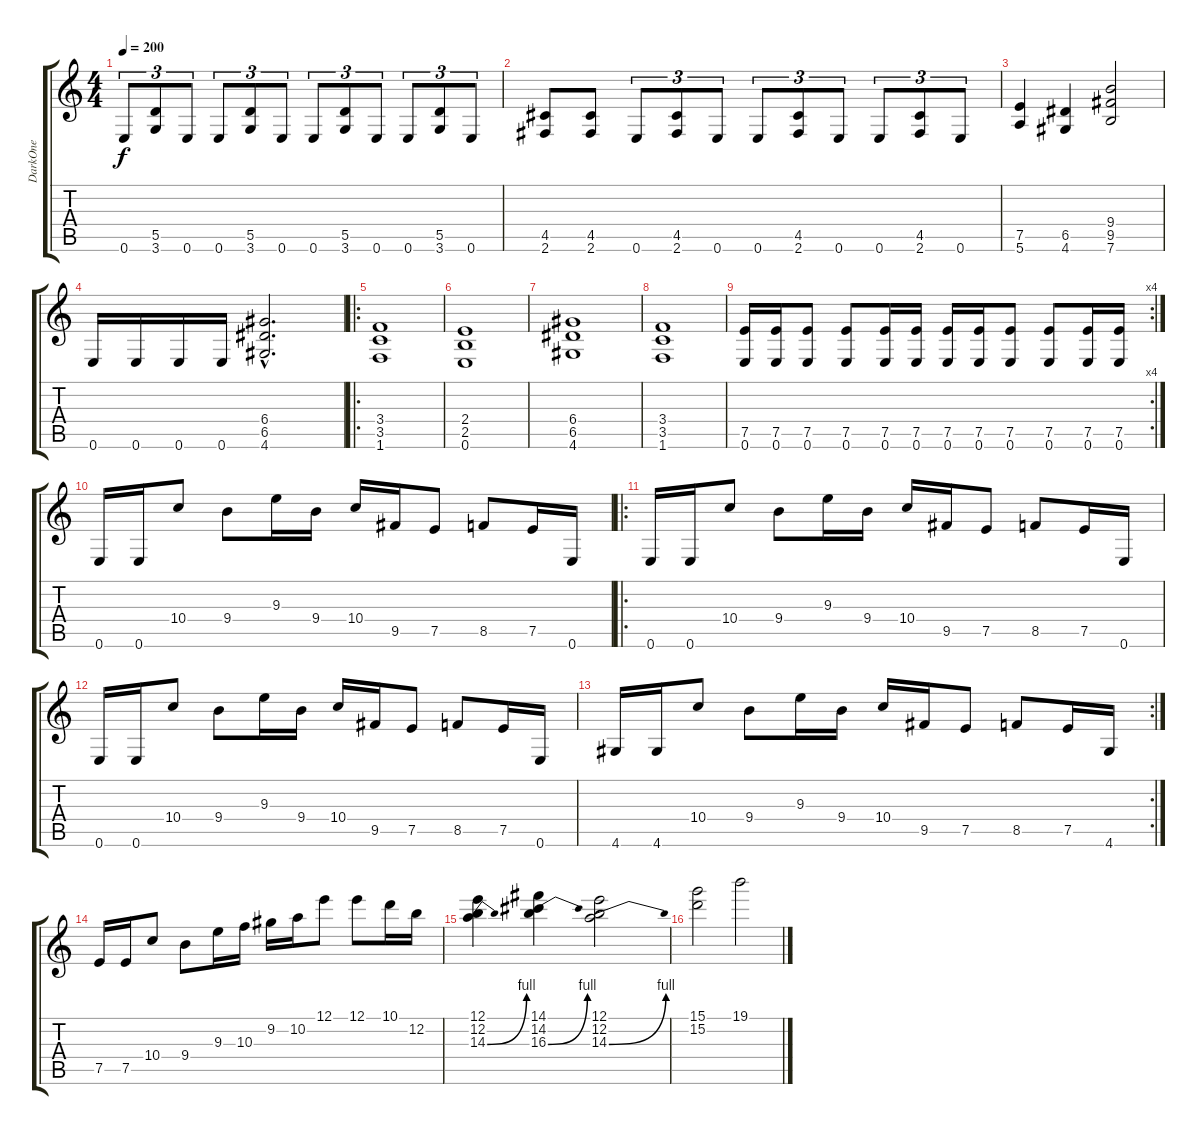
\track ("DarkOne" "DarkOne") {instrument distortionguitar}
\staff {score tabs}
\tuning (E4 B3 G3 D3 A2 E2) {hide}
\ts (4 4)
\tempo 200
\clef g2
\ks c
0.6.8{tu (3 2) dy f} (5.5 3.6).8{tu (3 2)} 0.6.8{tu (3 2)} 0.6.8{tu (3 2)} (5.5 3.6).8{tu (3 2)} 0.6.8{tu (3 2)} 0.6.8{tu (3 2)} (5.5 3.6).8{tu (3 2)} 0.6.8{tu (3 2)} 0.6.8{tu (3 2)} (5.5 3.6).8{tu (3 2)} 0.6.8{tu (3 2)} |
(4.5 2.6).8 (4.5 2.6).8 0.6.8{tu (3 2)} (4.5 2.6).8{tu (3 2)} 0.6.8{tu (3 2)} 0.6.8{tu (3 2)} (4.5 2.6).8{tu (3 2)} 0.6.8{tu (3 2)} 0.6.8{tu (3 2)} (4.5 2.6).8{tu (3 2)} 0.6.8{tu (3 2)} |
(7.5 5.6).4 (6.5 4.6).4 (9.4 9.5 7.6).2 |
0.6.16 0.6.16 0.6.16 0.6.16 (6.4{hac} 6.5{hac} 4.6{hac}).2{d} |
\ro
(3.4 3.5 1.6).1 |
(2.4 2.5 0.6).1 |
(6.4 6.5 4.6).1 |
(3.4 3.5 1.6).1 |
\rc 4
(7.5 0.6).16 (7.5 0.6).16 (7.5 0.6).8 (7.5 0.6).8 (7.5 0.6).16 (7.5 0.6).16 (7.5 0.6).16 (7.5 0.6).16 (7.5 0.6).8 (7.5 0.6).8 (7.5 0.6).16 (7.5 0.6).16 |
0.6.16 0.6.16 10.4.8 9.4.8 9.3.16 9.4.16 10.4.16 9.5.16 7.5.8 8.5.8 7.5.16 0.6.16 |
\ro
0.6.16 0.6.16 10.4.8 9.4.8 9.3.16 9.4.16 10.4.16 9.5.16 7.5.8 8.5.8 7.5.16 0.6.16 |
0.6.16 0.6.16 10.4.8 9.4.8 9.3.16 9.4.16 10.4.16 9.5.16 7.5.8 8.5.8 7.5.16 0.6.16 |
\rc 2
4.6.16 4.6.16 10.4.8 9.4.8 9.3.16 9.4.16 10.4.16 9.5.16 7.5.8 8.5.8 7.5.16 4.6.16 |
7.5.16 7.5.16 10.4.8 9.4.8 9.3.16 10.3.16 9.2.16 10.2.16 12.1.8 12.1.8 10.1.16 12.2.16 |
(12.1 12.2 14.3{be (bend 0 0 60 4)}).4 (14.1 14.2 16.3{be (bend 0 0 60 4)}).4 (12.1 12.2 14.3{be (bend 0 0 60 4)}).2 |
(15.1 15.2).2 19.1.2
